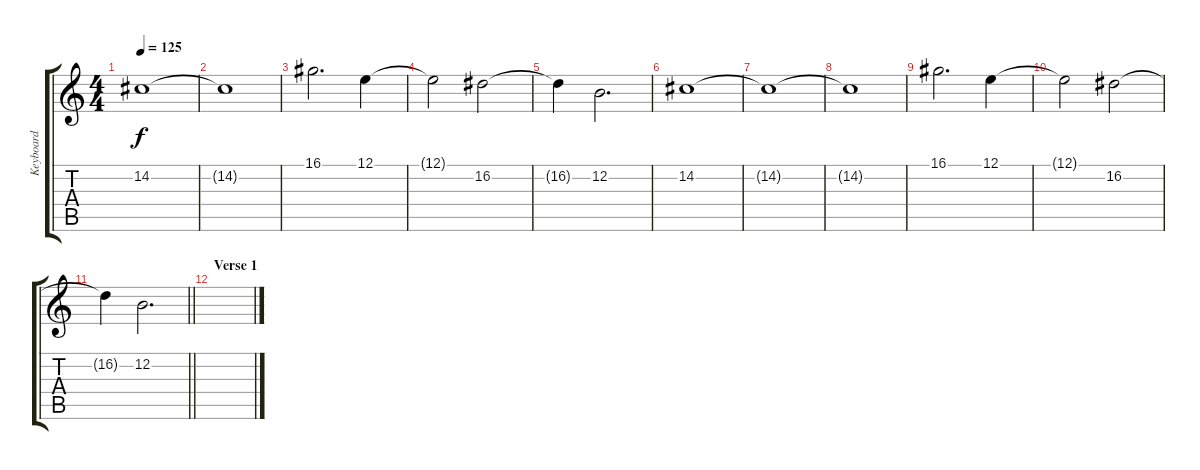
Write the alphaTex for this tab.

\track ("Keyboard" "Keyboard") {instrument pad6metallic}
\staff {score tabs}
\tuning (E4 B3 G3 D3 A2 E2) {hide}
\ts (4 4)
\tempo 125
\clef g2
\ks c
14.2{t}.1{dy f} |
14.2{t}.1 |
16.1.2{d} 12.1.4 |
12.1{t}.2 16.2.2 |
16.2{t}.4 12.2.2{d} |
14.2.1 |
14.2{t}.1 |
14.2{t}.1 |
16.1.2{d} 12.1.4 |
12.1{t}.2 16.2.2 |
\barLineRight lightlight
16.2{t}.4 12.2.2{d} |
\section ("" "Verse 1")
